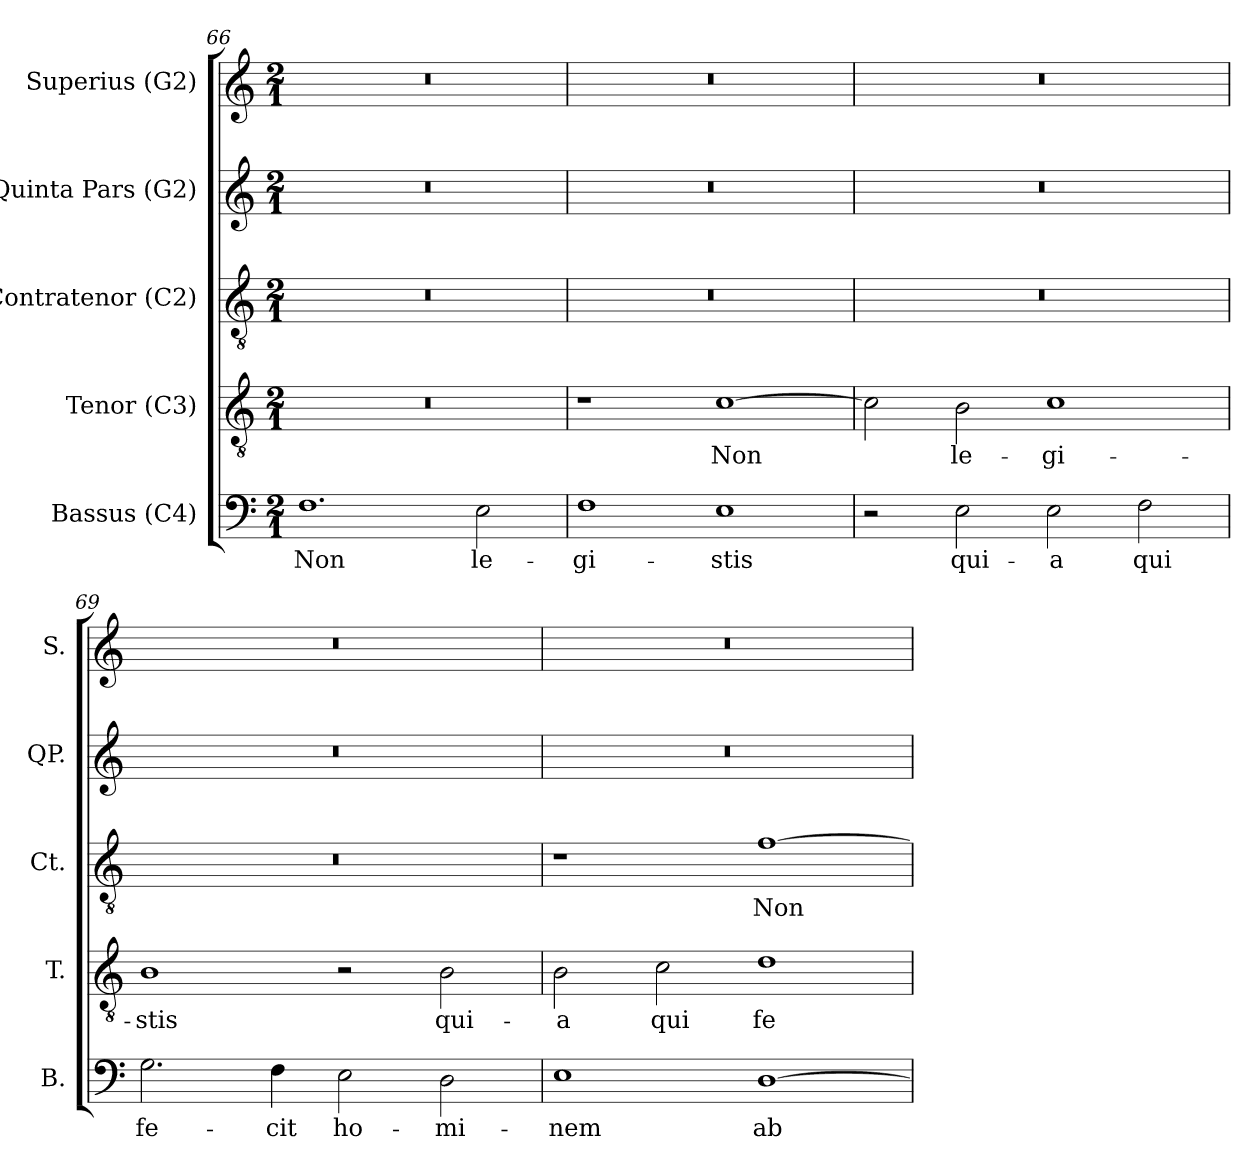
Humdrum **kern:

**kern	**text	**kern	**text	**kern	**text	**kern	**kern
*part5	*part5	*part4	*part4	*part3	*part3	*part2	*part1
*staff5	*staff5	*staff4	*staff4	*staff3	*staff3	*staff2	*staff1
*I"Bassus (C4)	*	*I"Tenor (C3)	*	*I"Contratenor (C2)	*	*I"Quinta Pars (G2)	*I"Superius (G2)
*I'B.	*	*I'T.	*	*I'Ct.	*	*I'QP.	*I'S.
!!LO:PB:g=z
*clefF4	*	*clefGv2	*	*clefGv2	*	*clefG2	*clefG2
*	*	*ITrd7c12	*	*ITrd7c12	*	*ITrd7c12	*
*k[]	*	*k[]	*	*k[]	*	*k[]	*k[]
*C:	*	*C:	*	*C:	*	*C:	*C:
*M2/1	*	*M2/1	*	*M2/1	*	*M2/1	*M2/1
=66	=66	=66	=66	=66	=66	=66	=66
!	!LO:LY:b:color=#000000	!LO:N:vis=1	!	!LO:N:vis=1	!	!LO:N:vis=1	!LO:N:vis=1
1.Fi	Non	0r	.	0r	.	0r	0r
!	!LO:LY:b:color=#000000	!	!	!	!	!	!
2Ei\	le-	.	.	.	.	.	.
=67	=67	=67	=67	=67	=67	=67	=67
!	!LO:LY:b:color=#000000	!	!	!LO:N:vis=1	!	!LO:N:vis=1	!LO:N:vis=1
1Fi	-gi-	1r	.	0r	.	0r	0r
!	!LO:LY:b:color=#000000	!	!	!	!	!	!
!	!	!	!LO:LY:b:color=#000000	!	!	!	!
1Ei	-stis	[1Ci	Non	.	.	.	.
=68	=68	=68	=68	=68	=68	=68	=68
!	!	!	!	!LO:N:vis=1	!	!LO:N:vis=1	!LO:N:vis=1
2r	.	2Ci\]	.	0r	.	0r	0r
!	!LO:LY:b:color=#000000	!	!	!	!	!	!
!	!	!	!LO:LY:b:color=#000000	!	!	!	!
2Ei\	qui-	2BBi\	le-	.	.	.	.
!	!LO:LY:b:color=#000000	!	!	!	!	!	!
!	!	!	!LO:LY:b:color=#000000	!	!	!	!
2Ei\	-a	1Ci	-gi-	.	.	.	.
!	!LO:LY:b:color=#000000	!	!	!	!	!	!
2Fi\	qui	.	.	.	.	.	.
=69	=69	=69	=69	=69	=69	=69	=69
!	!LO:LY:b:color=#000000	!	!	!	!	!	!
!	!	!	!LO:LY:b:color=#000000	!LO:N:vis=1	!	!LO:N:vis=1	!LO:N:vis=1
2.Gi\	fe-	1BBi	-stis	0r	.	0r	0r
!	!LO:LY:b:color=#000000	!	!	!	!	!	!
4Fi\	-cit	.	.	.	.	.	.
!	!LO:LY:b:color=#000000	!	!	!	!	!	!
2Ei\	ho-	2r	.	.	.	.	.
!	!LO:LY:b:color=#000000	!	!	!	!	!	!
!	!	!	!LO:LY:b:color=#000000	!	!	!	!
2Di\	-mi-	2BBi\	qui-	.	.	.	.
=70	=70	=70	=70	=70	=70	=70	=70
!	!LO:LY:b:color=#000000	!	!	!	!	!	!
!	!	!	!LO:LY:b:color=#000000	!	!	!LO:N:vis=1	!LO:N:vis=1
1Ei	-nem	2BBi\	-a	1r	.	0r	0r
!	!	!	!LO:LY:b:color=#000000	!	!	!	!
.	.	2Ci\	qui	.	.	.	.
!	!LO:LY:b:color=#000000	!	!	!	!	!	!
!	!	!	!LO:LY:b:color=#000000	!	!	!	!
!	!	!	!	!	!LO:LY:b:color=#000000	!	!
[1Di	ab	1Di	fe-	[1Fi	Non	.	.
=	=	=	=	=	=	=	=
*-	*-	*-	*-	*-	*-	*-	*-
